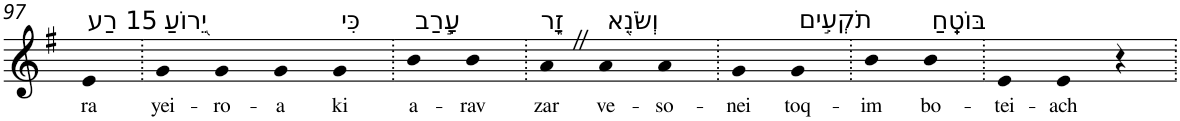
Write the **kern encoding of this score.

**kern	**text
*part1	*part1
*staff1	*staff1
*I"Piano	*
*I'Pno	*
!!LO:PB:g=z
*clefG2	*
*k[f#]	*
*G:	*
=97	=97
!LO:TX:a:t=15 רַע	!
!	!LO:LY:b
4e	ra
=98.	=98.
!LO:TX:a:t=יֵ֭רוֹעַ	!
!	!LO:LY:b
4g	yei-
!	!LO:LY:b
4g	-ro-
!	!LO:LY:b
4g	-a
!LO:TX:a:t=כִּי	!
!	!LO:LY:b
4g	ki
=99.	=99.
!LO:TX:a:t=עָ֣רַב	!
!	!LO:LY:b
4b	a-
!	!LO:LY:b
4b	-rav
=100.	=100.
!LO:TX:a:t=זָ֑ר	!
!	!LO:LY:b
4aZ	zar
!LO:TX:a:t=וְשֹׂנֵ֖א	!
!	!LO:LY:b
4a	ve-
!	!LO:LY:b
4a	-so-
=101.	=101.
!	!LO:LY:b
4g	-nei
!LO:TX:a:t=תֹקְעִ֣ים	!
!	!LO:LY:b
4g	toq-
=102.	=102.
!	!LO:LY:b
4b	-im
!LO:TX:a:t=בּוֹטֵֽחַ	!
!	!LO:LY:b
4b	bo-
=103.	=103.
!	!LO:LY:b
4e	-tei-
!	!LO:LY:b
4e	-ach
4r	.
=.	=.
*-	*-
